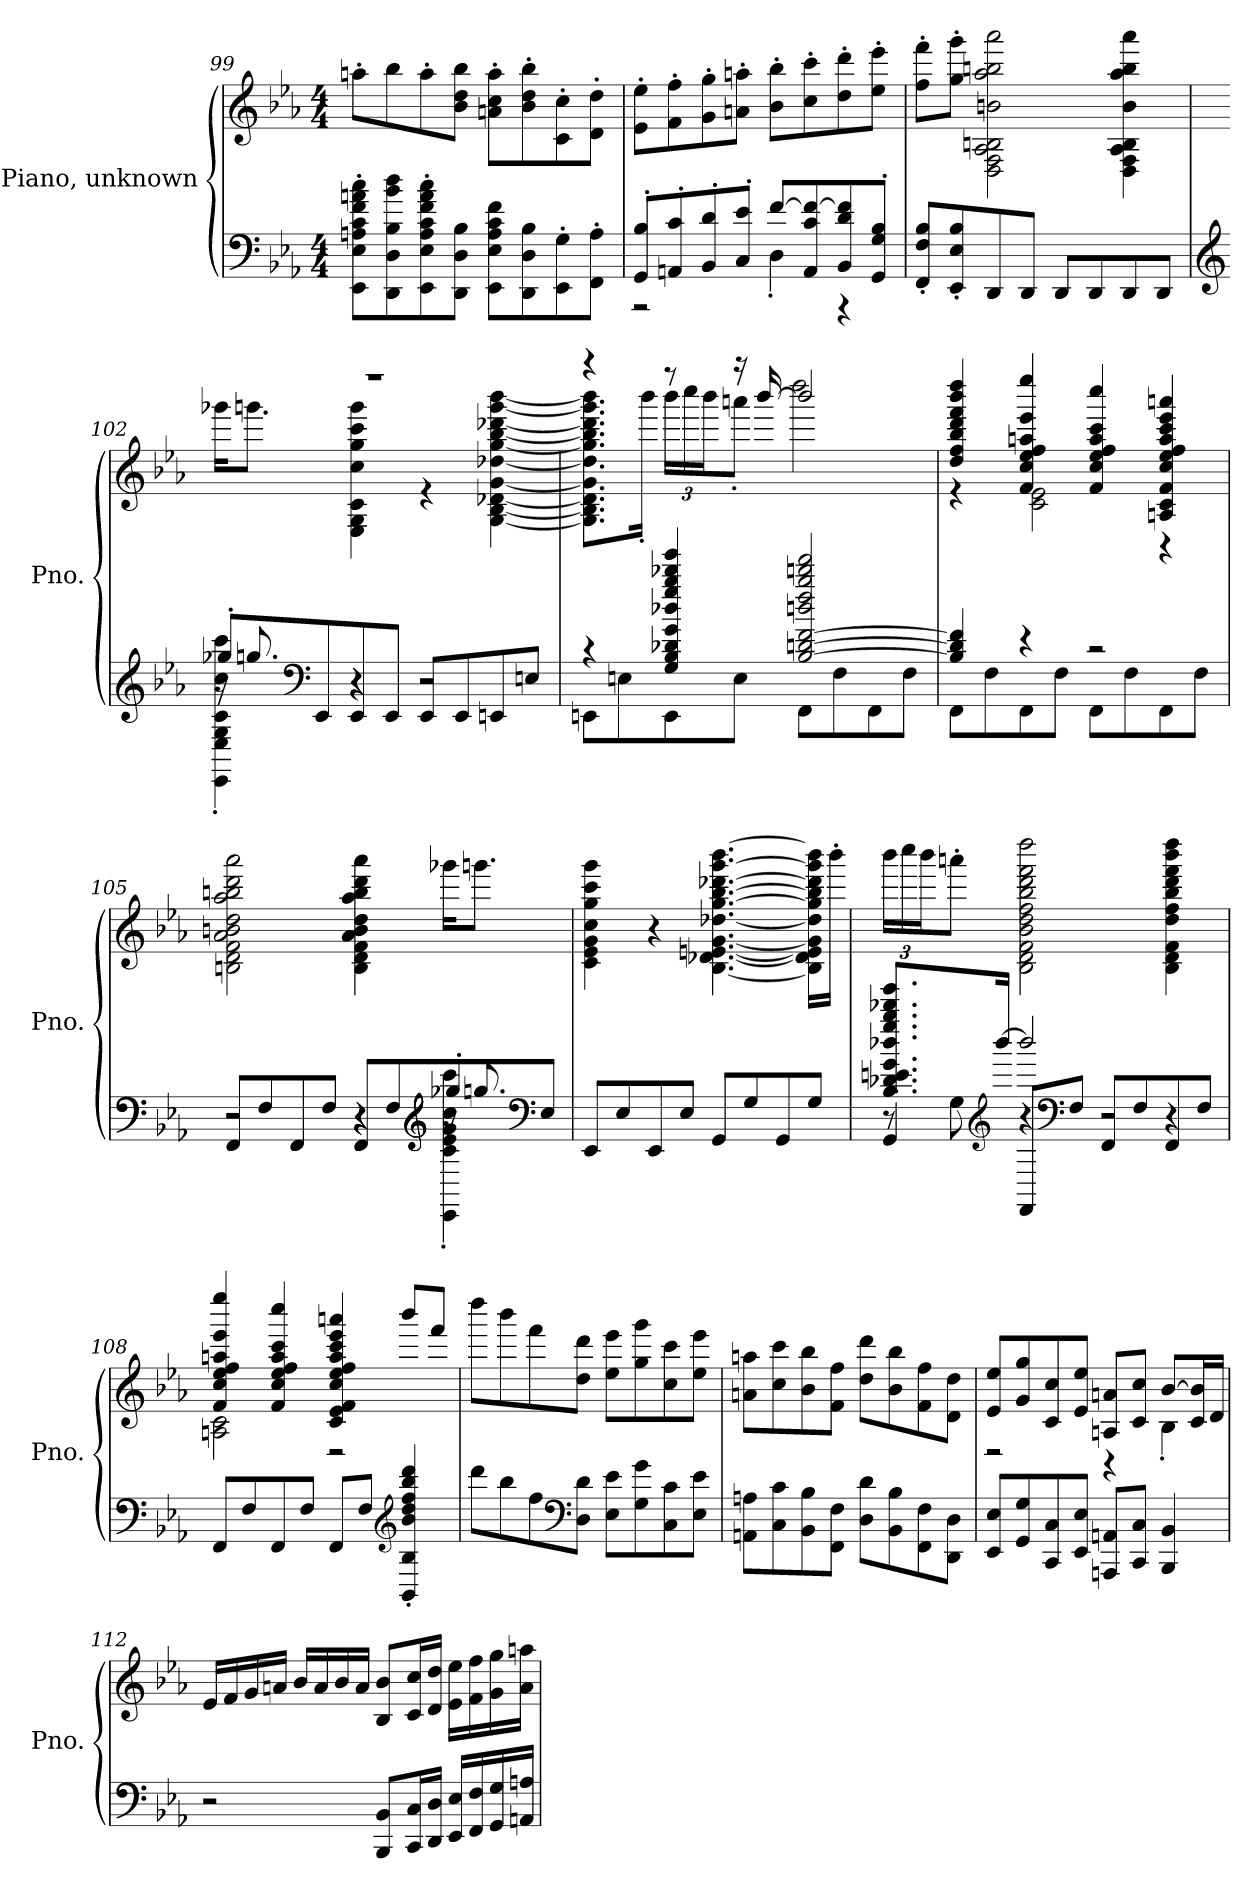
**kern	**kern
*part1	*part1
*staff2	*staff1
*I"Piano, unknown	*
*I'Pno.	*
*clefF4	*clefG2
*k[b-e-a-]	*k[b-e-a-]
*M4/4	*M4/4
=99	=99
8EE-\' 8E-\' 8An\' 8c\' 8f\' 8an\' 8cc\'L	8aan'\L
8DD\ 8D\ 8B-\ 8b-\ 8dd\	8bb-\
8EE-\' 8E-\' 8A\' 8c\' 8f\' 8a\' 8cc\'	8aa'\
8DD\ 8D\ 8B-\J	8b-\ 8dd\ 8bb-\J
8EE-\ 8E-\ 8A\ 8c\ 8f\L	8an\' 8cc\' 8aa\'L
8DD\ 8D\ 8B-\	8b-\' 8dd\' 8bb-\'
8EE-\' 8G\'	8c\' 8cc\'
8FF\' 8A\'J	8d\' 8dd\'J
=100	=100
*^	*
8GG/' 8B-/'L	2r	8e-\' 8ee-\'L
8AAn/' 8c/'	.	8f\' 8ff\'
8BB-/' 8d/'	.	8g\' 8gg\'
8C/' 8e-/'J	.	8an\' 8aan\'J
[8f/L	4D'\	8b-\' 8bb-\'L
8AA/ 8c/ 8f/_	.	8cc\' 8ccc\'
8BB-/ 8d/ 8f/]	4r	8dd\' 8ddd\'
8GG/' 8G/' 8B-/'J	.	8ee-\' 8eee-\'J
*v	*v	*
!!LO:LB:g=z
=101	=101
8FF/' 8F/' 8B-/'L	8ff\' 8fff\'L
8EE-/' 8E-/' 8B-/'	8gg\' 8ggg\'J
8DD/	2D\ 2F\ 2A-\ 2Bn\ 2bn\ 2aa-\ 2bbn\ 2aaa-\
8DD/J	.
8DD/L	.
8DD/	.
8DD/	4D\ 4F\ 4A-\ 4B\ 4b\ 4aa-\ 4bb\ 4aaa-\
8DD/J	.
=102	=102
*clefG2	*
*^	*^
*	*^	*	*
16r	4EE-\' 4E-\' 4G\' 4c\' 4cc\' 4ccc\'	8gg-X'/L	1r	16ggg-X\KL
8.ggn/	.	.	.	8.gggn\J
*clefF4	*	*	*	*
.	.	8EE-/	.	.
4r	4r	8EE-/	.	4E-\ 4G\ 4c\ 4cc\ 4gg\ 4ccc\ 4ggg\
.	.	8EE-/J	.	.
2r	2r	8EE-/L	.	4r
.	.	8EE-/	.	.
.	.	8EEn/	.	[4G\ [4B-\ [4d-X\ [4g\ [4dd-X\ [4gg\ [4bb-\ [4ddd-X\ [4ggg\ [4bbb-\
.	.	8En/J	.	.
*	*v	*v	*	*
!!LO:LB:g=z	!!
=103	=103	=103	=103
4r	8EEn\L	4r	8.G\] 8.B-\] 8.d-\] 8.g\] 8.dd-\] 8.gg\] 8.bb-\] 8.ddd-\] 8.ggg\] 8.bbb-\]L
.	8En\	.	.
.	.	.	16bbb-'\Jk
*	*	*	*Xbrackettup
4G/ 4B-/ 4d-X/ 4g/ 4dd-X/ 4gg/ 4bb-/ 4ddd-X/ 4ggg/	8EE\	8r	24bbb-\LL
.	.	.	24cccc\
.	.	.	24bbb-\J
.	8E\J	16r	8aaan'\J
.	.	[16bbb-/	.
[2B-/ [2dn/ [2f/ 2ddn/ 2ff/ 2bb-/ 2dddn/ 2fff/	8FF\L	2bbb-/]	2dddd\
.	8F\	.	.
.	8FF\	.	.
.	8F\J	.	.
=104	=104	=104	=104
4B-/] 4d/] 4f/]	8FF\L	4dd/ 4ff/ 4bb-/ 4ddd/ 4fff/ 4bbb-/ 4dddd/	4r
.	8F\	.	.
4r	8FF\	4f/ 4cc/ 4ee-/ 4ff/ 4aan/ 4eee-/ 4eeee-/	2c\ 2e-\
.	8F\J	.	.
2r	8FF\L	4f/ 4cc/ 4ee-/ 4ff/ 4aa/ 4ccc/ 4cccc/	.
.	8F\	.	.
.	8FF\	4An/ 4c/ 4f/ 4cc/ 4ee-/ 4ff/ 4aa/ 4ccc/ 4eee-/ 4aaan/	4r
.	8F\J	.	.
*	*	*v	*v
=105	=105	=105
*	*^	*
2r	2r	8FF/L	2Bn\ 2d\ 2f\ 2a-\ 2bn\ 2dd\ 2aa-\ 2bbn\ 2ddd\ 2aaa-\
.	.	8F/	.
.	.	8FF/	.
.	.	8F/J	.
4r	4r	8FF/L	4B\ 4d\ 4f\ 4a-\ 4b\ 4dd\ 4aa-\ 4bb\ 4ddd\ 4aaa-\
.	.	8F/	.
*clefG2	*	*	*
16r	4EE-\' 4c\' 4e-\' 4g\' 4cc\' 4ccc\'	8gg-X'/	16ggg-X\KL
8.ggn/	.	.	8.gggn\J
*clefF4	*	*	*
.	.	8E-/J	.
*v	*v	*v	*
!!LO:LB:g=z
=106	=106
8EE-/L	4c\ 4e-\ 4g\ 4cc\ 4gg\ 4ccc\ 4ggg\
8E-/	.
8EE-/	4r
8E-/J	.
8GG/L	[4.B-\ [4.d-X\ [4.en\ [4.g\ [4.dd-X\ [4.gg\ [4.bb-\ [4.ddd-X\ [4.ggg\ [4.bbb-\
8G/	.
8GG/	.
8G/J	16B-\] 16d-\] 16e\] 16g\] 16dd-\] 16gg\] 16bb-\] 16ddd-\] 16ggg\] 16bbb-\]LL
.	16bbb-'\JJ
=107	=107
*^	*
*	*^	*
8.B-/ 8.d-X/ 8.en/ 8.g/ 8.dd-X/ 8.gg/ 8.bb-/ 8.ddd-X/ 8.ggg/L	8r	4GG'/	24bbb-\LL
.	.	.	24cccc\
.	.	.	24bbb-\J
.	8G\	.	8aaan'\J
*clefG2	*	*	*
[16bbb-/Jk	.	.	.
2bbb-/]	4r	8FF/L	2B-\ 2d\ 2f\ 2b-\ 2dd\ 2ff\ 2bb-\ 2ddd\ 2fff\ 2dddd\
*clefF4	*	*	*
.	.	8F/J	.
.	2r	8FF/L	.
.	.	8F/	.
4r	.	8FF/	4B-\ 4d\ 4f\ 4dd\ 4ff\ 4bb-\ 4ddd\ 4fff\ 4bbb-\ 4dddd\
.	.	8F/J	.
*v	*v	*v	*
=108	=108
*	*^
8FF/L	4f/ 4cc/ 4ee-/ 4ff/ 4aan/ 4eee-/ 4eeee-/	2An\ 2c\
8F/	.	.
8FF/	4f/ 4cc/ 4ee-/ 4ff/ 4aa/ 4ccc/ 4cccc/	.
8F/J	.	.
8FF/L	4c/ 4e-/ 4f/ 4cc/ 4ee-/ 4ff/ 4aa/ 4ccc/ 4eee-/ 4aaan/	2r
8F/J	.	.
*clefG2	*	*
4BB-/' 4B-/' 4b-/' 4dd/' 4ff/' 4bb-/' 4ddd/'	8bbb-/L	.
.	8fff/J	.
*	*v	*v
!!LO:LB:g=z
=109	=109
8ddd\L	8dddd\L
8bb-\	8bbb-\
8ff\	8fff\
*clefF4	*
8D\ 8d\J	8dd\ 8ddd\J
8E-\ 8e-\L	8ee-\ 8eee-\L
8G\ 8g\	8gg\ 8ggg\
8C\ 8c\	8cc\ 8ccc\
8E-\ 8e-\J	8ee-\ 8eee-\J
=110	=110
8AAn\ 8An\L	8an\ 8aan\L
8C\ 8c\	8cc\ 8ccc\
8BB-\ 8B-\	8b-\ 8bb-\
8FF\ 8F\J	8f\ 8ff\J
8D\ 8d\L	8dd\ 8ddd\L
8BB-\ 8B-\	8b-\ 8bb-\
8FF\ 8F\	8f\ 8ff\
8DD\ 8D\J	8d\ 8dd\J
=111	=111
*	*^
8EE-/ 8E-/L	8e-/ 8ee-/L	2r
8GG/ 8G/	8g/ 8gg/	.
8CC/ 8C/	8c/ 8cc/	.
8EE-/ 8E-/J	8e-/ 8ee-/J	.
8AAAn/ 8AAn/L	8An/ 8an/L	4r
8CC/ 8C/J	8c/ 8cc/J	.
4BBB-/ 4BB-/	[8b-/L	4B-'\
.	16c/ 16b-/]L	.
.	16d/JJ	.
*	*v	*v
!!LO:PB:g=z
=112	=112
2r	16e-/LL
.	16f/
.	16g/
.	16an/JJ
.	16b-/LL
.	16a/
.	16b-/
.	16a/JJ
8BBB-/ 8BB-/L	8B-/ 8b-/L
16CC/ 16C/L	16c/ 16cc/L
16DD/ 16D/JJ	16d/ 16dd/JJ
16EE-/ 16E-/LL	16e-\ 16ee-\LL
16FF/ 16F/	16f\ 16ff\
16GG/ 16G/	16g\ 16gg\
16AAn/ 16An/JJ	16a\ 16aan\JJ
=	=
*-	*-
